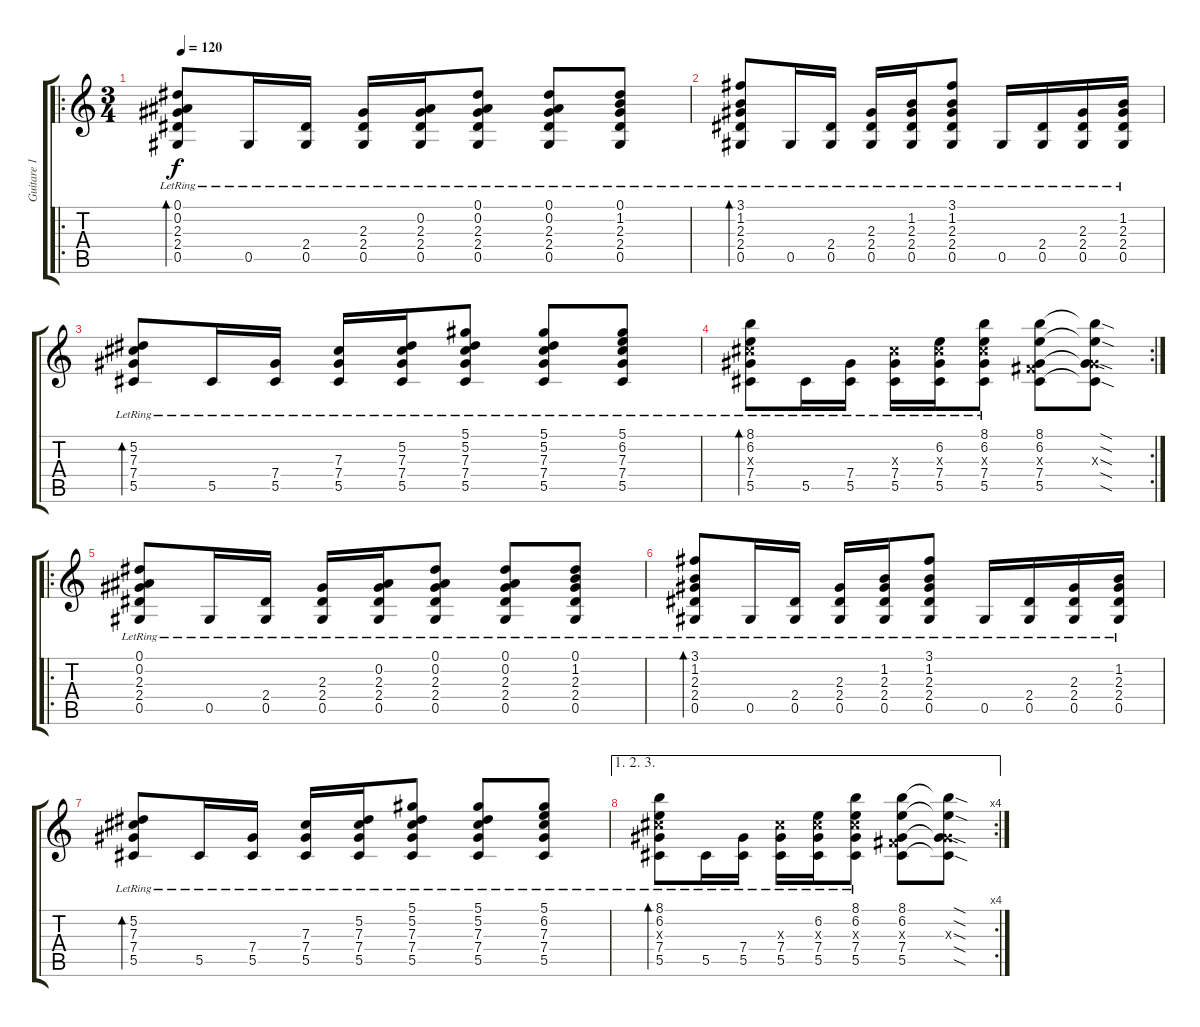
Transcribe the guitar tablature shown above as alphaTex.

\track ("Guitare 1" "Guitare 1") {instrument distortionguitar}
\staff {score tabs}
\tuning (Eb4 Bb3 Gb3 Db3 Ab2 Db2) {hide}
\ro
\ts (3 4)
\tempo 120
\clef g2
\ks c
(0.1{lr} 0.2{lr} 2.3{lr} 2.4{lr} 0.5{lr}).8{bd 60 dy f instrument acousticguitarsteel} 0.5{lr}.16 (2.4{lr} 0.5{lr}).16 (2.3{lr} 2.4{lr} 0.5{lr}).16 (0.2 2.3{lr} 2.4{lr} 0.5{lr}).16 (0.1 0.2{lr} 2.3{lr} 2.4{lr} 0.5{lr}).8 (0.1 0.2 2.3{lr} 2.4{lr} 0.5{lr}).8 (0.1 1.2 2.3{lr} 2.4{lr} 0.5{lr}).8 |
(3.1{lr} 1.2{lr} 2.3{lr} 2.4{lr} 0.5{lr}).8{bd 60} 0.5{lr}.16 (2.4{lr} 0.5{lr}).16 (2.3{lr} 2.4{lr} 0.5{lr}).16 (1.2 2.3{lr} 2.4{lr} 0.5{lr}).16 (3.1{lr} 1.2{lr} 2.3{lr} 2.4{lr} 0.5{lr}).8 0.5{lr}.16 (2.4{lr} 0.5{lr}).16 (2.3{lr} 2.4{lr} 0.5{lr}).16 (1.2 2.3{lr} 2.4{lr} 0.5{lr}).16 |
(5.2{lr} 7.3{lr} 7.4{lr} 5.5{lr}).8{bd 60} 5.5{lr}.16 (7.4{lr} 5.5{lr}).16 (7.3{lr} 7.4{lr} 5.5{lr}).16 (5.2{lr} 7.3{lr} 7.4{lr} 5.5{lr}).16 (5.1 5.2{lr} 7.3{lr} 7.4{lr} 5.5{lr}).8 (5.1 5.2{lr} 7.3{lr} 7.4{lr} 5.5{lr}).8 (5.1 6.2{lr} 7.3{lr} 7.4{lr} 5.5{lr}).8 |
\rc 2
(8.1{lr} 6.2{lr} 7.3{x} 7.4{lr} 5.5{lr}).8{bd 60} 5.5{lr}.16 (7.4{lr} 5.5{lr}).16 (7.3{x} 7.4{lr} 5.5{lr}).16 (6.2{lr} 7.3{x} 7.4{lr} 5.5{lr}).16 (8.1{lr} 6.2{lr} 7.3{x} 7.4{lr} 5.5{lr}).8 (8.1 6.2 0.3{x} 7.4 5.5).8 (8.1{sod t} 6.2{sod t} 2.3{sod x} 7.4{sod t} 5.5{sod t}).8 |
\ro
(0.1{lr} 0.2{lr} 2.3{lr} 2.4{lr} 0.5{lr}).8 0.5{lr}.16 (2.4{lr} 0.5{lr}).16 (2.3{lr} 2.4{lr} 0.5{lr}).16 (0.2 2.3{lr} 2.4{lr} 0.5{lr}).16 (0.1 0.2{lr} 2.3{lr} 2.4{lr} 0.5{lr}).8 (0.1 0.2 2.3{lr} 2.4{lr} 0.5{lr}).8 (0.1 1.2 2.3{lr} 2.4{lr} 0.5{lr}).8 |
(3.1{lr} 1.2{lr} 2.3{lr} 2.4{lr} 0.5{lr}).8{bd 60} 0.5{lr}.16 (2.4{lr} 0.5{lr}).16 (2.3{lr} 2.4{lr} 0.5{lr}).16 (1.2 2.3{lr} 2.4{lr} 0.5{lr}).16 (3.1{lr} 1.2{lr} 2.3{lr} 2.4{lr} 0.5{lr}).8 0.5{lr}.16 (2.4{lr} 0.5{lr}).16 (2.3{lr} 2.4{lr} 0.5{lr}).16 (1.2 2.3{lr} 2.4{lr} 0.5{lr}).16 |
(5.2{lr} 7.3{lr} 7.4{lr} 5.5{lr}).8{bd 60} 5.5{lr}.16 (7.4{lr} 5.5{lr}).16 (7.3{lr} 7.4{lr} 5.5{lr}).16 (5.2{lr} 7.3{lr} 7.4{lr} 5.5{lr}).16 (5.1 5.2{lr} 7.3{lr} 7.4{lr} 5.5{lr}).8 (5.1 5.2{lr} 7.3{lr} 7.4{lr} 5.5{lr}).8 (5.1 6.2{lr} 7.3{lr} 7.4{lr} 5.5{lr}).8 |
\ae (1 2 3)
\rc 4
(8.1{lr} 6.2{lr} 7.3{x} 7.4{lr} 5.5{lr}).8{bd 60} 5.5{lr}.16 (7.4{lr} 5.5{lr}).16 (7.3{x} 7.4{lr} 5.5{lr}).16 (6.2{lr} 7.3{x} 7.4{lr} 5.5{lr}).16 (8.1{lr} 6.2{lr} 7.3{x} 7.4{lr} 5.5{lr}).8 (8.1 6.2 0.3{x} 7.4 5.5).8 (8.1{sod t} 6.2{sod t} 2.3{sod x} 7.4{sod t} 5.5{sod t}).8
